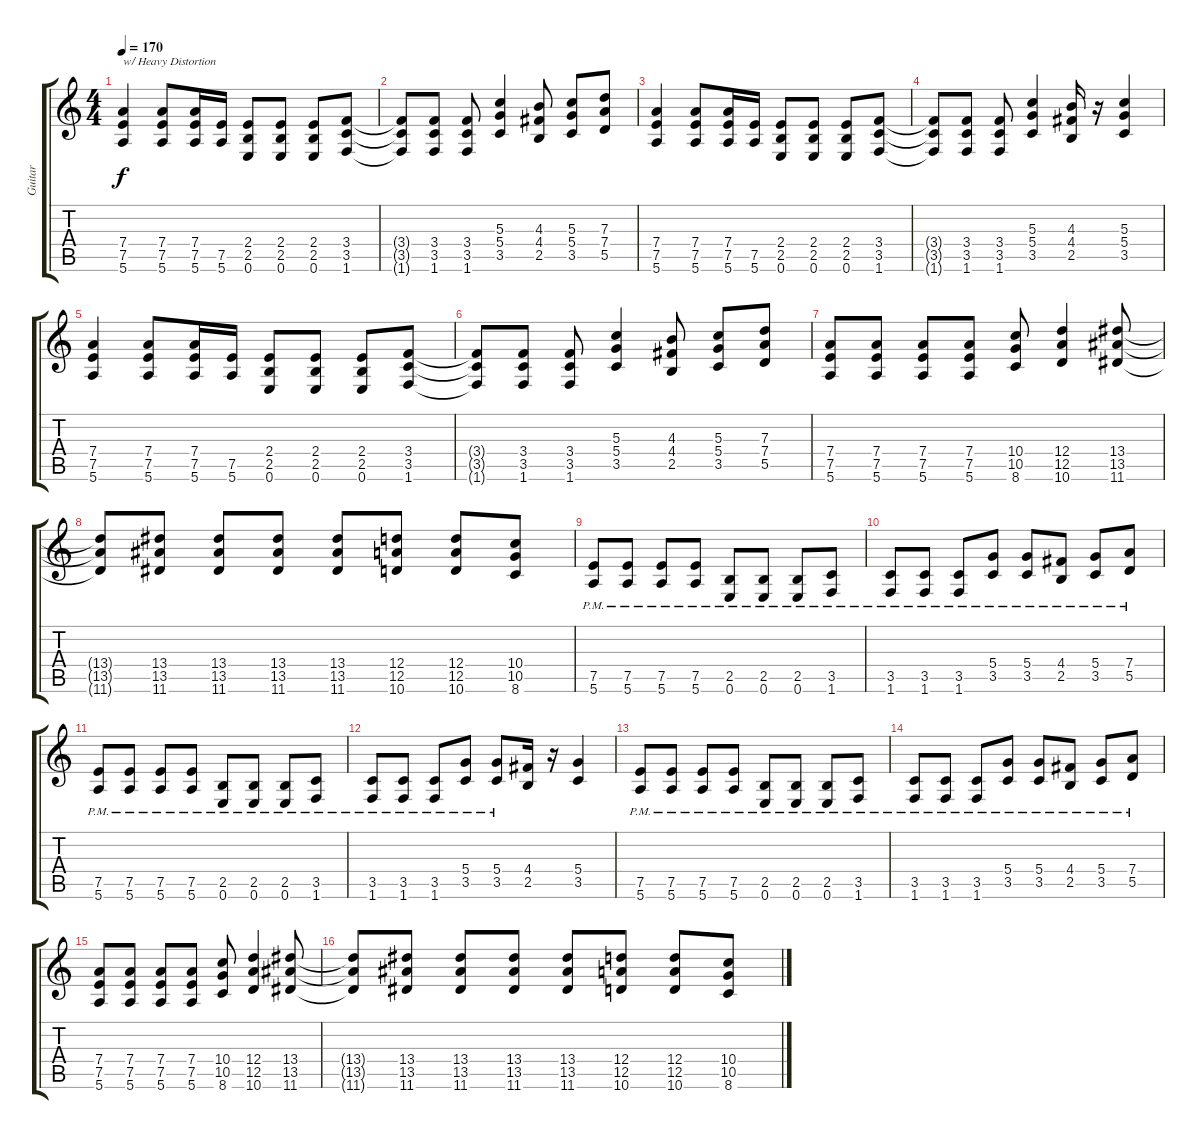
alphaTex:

\track ("Guitar" "Guitar") {instrument overdrivenguitar}
\staff {score tabs}
\tuning (E4 B3 G3 D3 A2 E2) {hide}
\ts (4 4)
\tempo 170
\clef g2
\ks c
(7.4 7.5 5.6).4{txt "w/ Heavy Distortion" dy f volume 15 instrument distortionguitar} (7.4 7.5 5.6).8 (7.4 7.5 5.6).16 (7.5 5.6).16 (2.4 2.5 0.6).8 (2.4 2.5 0.6).8 (2.4 2.5 0.6).8 (3.4 3.5 1.6).8 |
(3.4{t} 3.5{t} 1.6{t}).8 (3.4 3.5 1.6).8 (3.4 3.5 1.6).8 (5.3 5.4 3.5).4 (4.3 4.4 2.5).8 (5.3 5.4 3.5).8 (7.3 7.4 5.5).8 |
(7.4 7.5 5.6).4 (7.4 7.5 5.6).8 (7.4 7.5 5.6).16 (7.5 5.6).16 (2.4 2.5 0.6).8 (2.4 2.5 0.6).8 (2.4 2.5 0.6).8 (3.4 3.5 1.6).8 |
(3.4{t} 3.5{t} 1.6{t}).8 (3.4 3.5 1.6).8 (3.4 3.5 1.6).8 (5.3 5.4 3.5).4 (4.3 4.4 2.5).16 r.16 (5.3 5.4 3.5).4 |
(7.4 7.5 5.6).4 (7.4 7.5 5.6).8 (7.4 7.5 5.6).16 (7.5 5.6).16 (2.4 2.5 0.6).8 (2.4 2.5 0.6).8 (2.4 2.5 0.6).8 (3.4 3.5 1.6).8 |
(3.4{t} 3.5{t} 1.6{t}).8 (3.4 3.5 1.6).8 (3.4 3.5 1.6).8 (5.3 5.4 3.5).4 (4.3 4.4 2.5).8 (5.3 5.4 3.5).8 (7.3 7.4 5.5).8 |
(7.4 7.5 5.6).8 (7.4 7.5 5.6).8 (7.4 7.5 5.6).8 (7.4 7.5 5.6).8 (10.4 10.5 8.6).8 (12.4 12.5 10.6).4 (13.4 13.5 11.6).8 |
(13.4{t} 13.5{t} 11.6{t}).8 (13.4 13.5 11.6).8 (13.4 13.5 11.6).8 (13.4 13.5 11.6).8 (13.4 13.5 11.6).8 (12.4 12.5 10.6).8 (12.4 12.5 10.6).8 (10.4 10.5 8.6).8 |
(7.5{pm} 5.6{pm}).8 (7.5{pm} 5.6{pm}).8 (7.5{pm} 5.6{pm}).8 (7.5{pm} 5.6{pm}).8 (2.5{pm} 0.6{pm}).8 (2.5{pm} 0.6{pm}).8 (2.5{pm} 0.6{pm}).8 (3.5{pm} 1.6{pm}).8 |
(3.5{pm} 1.6{pm}).8 (3.5{pm} 1.6{pm}).8 (3.5{pm} 1.6{pm}).8 (5.4{pm} 3.5{pm}).8 (5.4{pm} 3.5{pm}).8 (4.4{pm} 2.5{pm}).8 (5.4{pm} 3.5{pm}).8 (7.4{pm} 5.5{pm}).8 |
(7.5{pm} 5.6{pm}).8 (7.5{pm} 5.6{pm}).8 (7.5{pm} 5.6{pm}).8 (7.5{pm} 5.6{pm}).8 (2.5{pm} 0.6{pm}).8 (2.5{pm} 0.6{pm}).8 (2.5{pm} 0.6{pm}).8 (3.5{pm} 1.6{pm}).8 |
(3.5{pm} 1.6{pm}).8 (3.5{pm} 1.6{pm}).8 (3.5{pm} 1.6{pm}).8 (5.4{pm} 3.5{pm}).8 (5.4{pm} 3.5{pm}).8 (4.4 2.5).16 r.16 (5.4 3.5).4 |
(7.5{pm} 5.6{pm}).8 (7.5{pm} 5.6{pm}).8 (7.5{pm} 5.6{pm}).8 (7.5{pm} 5.6{pm}).8 (2.5{pm} 0.6{pm}).8 (2.5{pm} 0.6{pm}).8 (2.5{pm} 0.6{pm}).8 (3.5{pm} 1.6{pm}).8 |
(3.5{pm} 1.6{pm}).8 (3.5{pm} 1.6{pm}).8 (3.5{pm} 1.6{pm}).8 (5.4{pm} 3.5{pm}).8 (5.4{pm} 3.5{pm}).8 (4.4{pm} 2.5{pm}).8 (5.4{pm} 3.5{pm}).8 (7.4{pm} 5.5{pm}).8 |
(7.4 7.5 5.6).8 (7.4 7.5 5.6).8 (7.4 7.5 5.6).8 (7.4 7.5 5.6).8 (10.4 10.5 8.6).8 (12.4 12.5 10.6).4 (13.4 13.5 11.6).8 |
(13.4{t} 13.5{t} 11.6{t}).8 (13.4 13.5 11.6).8 (13.4 13.5 11.6).8 (13.4 13.5 11.6).8 (13.4 13.5 11.6).8 (12.4 12.5 10.6).8 (12.4 12.5 10.6).8 (10.4 10.5 8.6).8
